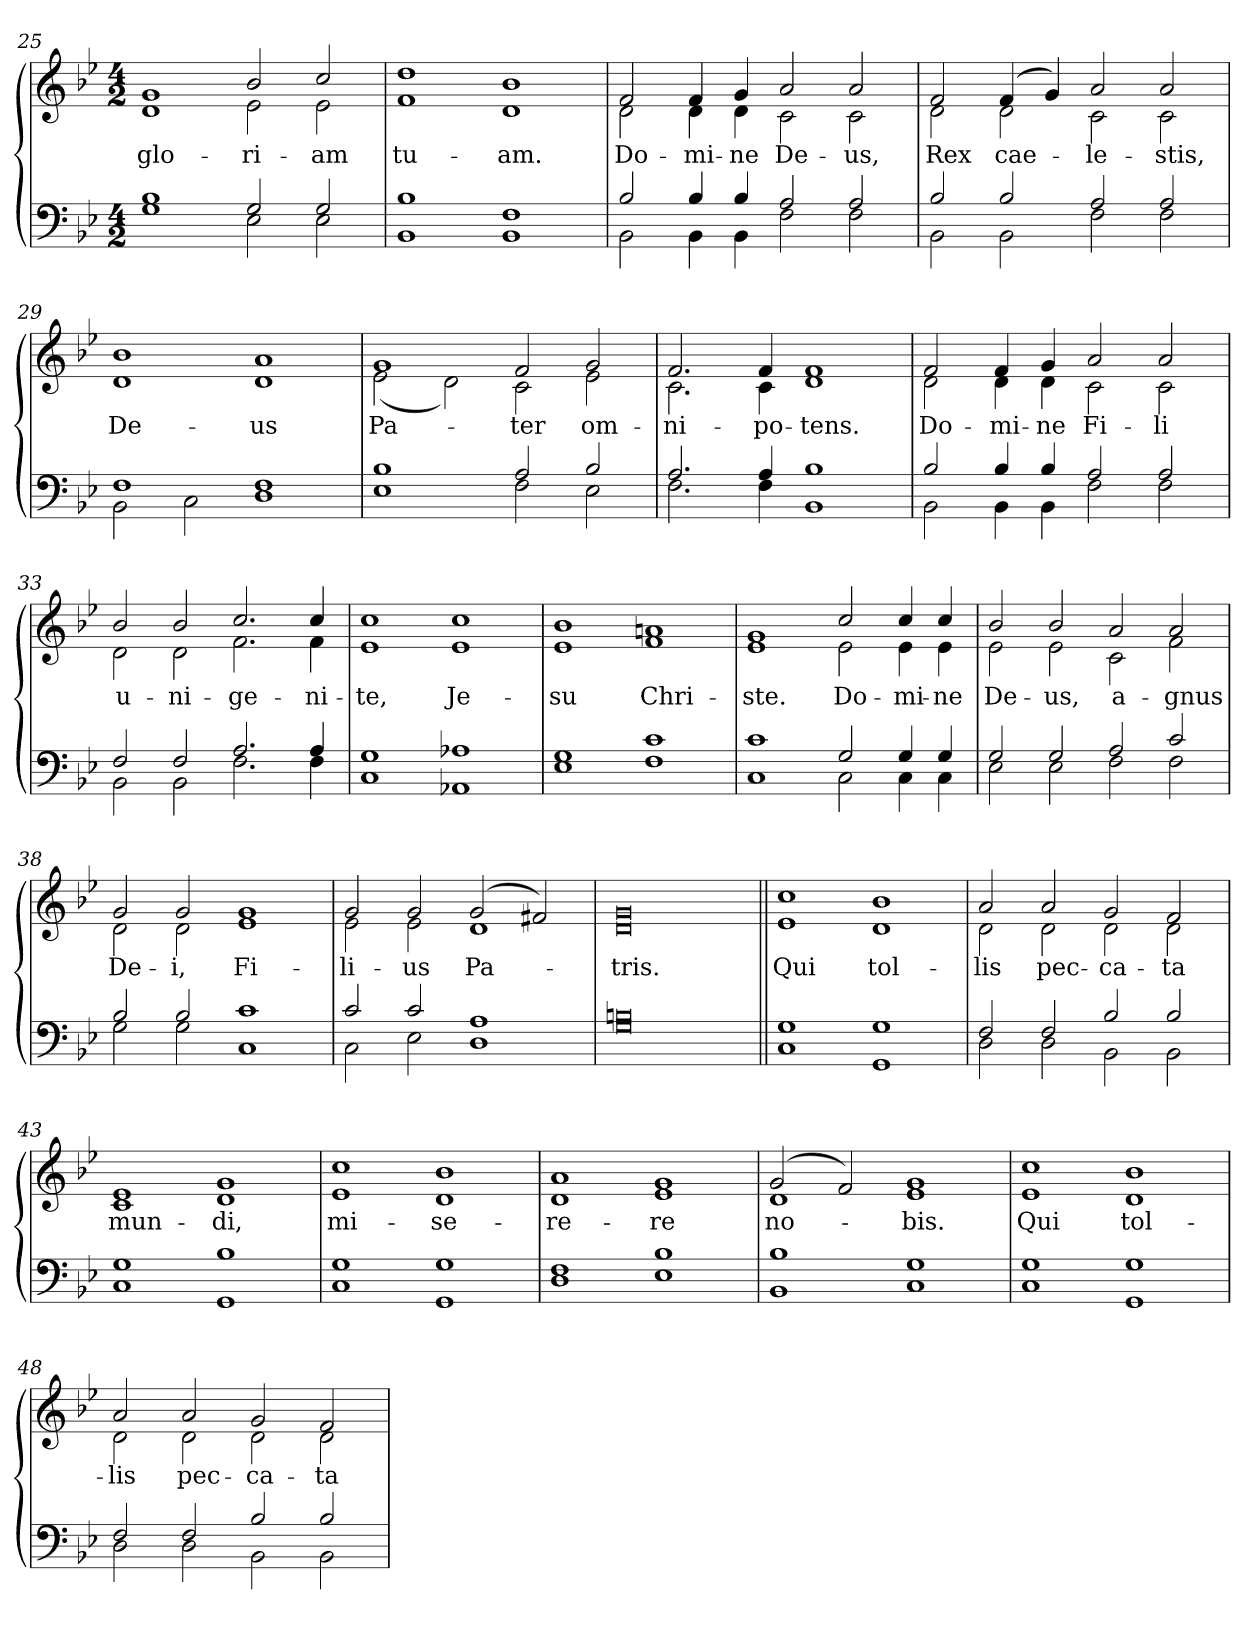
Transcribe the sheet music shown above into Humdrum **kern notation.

**kern	**kern	**text
*part1	*part1	*part1
*staff2	*staff1	*staff1
*clefF4	*clefG2	*
*k[b-e-]	*k[b-e-]	*
*B-:	*B-:	*
*M4/2	*M4/2	*
=25	=25	=25
*^	*	*
!	!	!	!LO:LY:b
*	*	*^	*
1B-	1G	1g	1d	glo-
!	!	!	!	!LO:LY:b
2G/	2E-\	2b-/	2e-\	-ri-
!	!	!	!	!LO:LY:b
2G/	2E-\	2cc/	2e-\	-am
=26	=26	=26	=26	=26
!	!	!	!	!LO:LY:b
1B-	1BB-	1dd	1f	tu-
!	!	!	!	!LO:LY:b
1F	1BB-	1b-	1d	-am.
=27	=27	=27	=27	=27
!	!	!	!	!LO:LY:b
2B-/	2BB-\	2f/	2d\	Do-
!	!	!	!	!LO:LY:b
4B-/	4BB-\	4f/	4d\	-mi-
!	!	!	!	!LO:LY:b
4B-/	4BB-\	4g/	4d\	-ne
!	!	!	!	!LO:LY:b
2A/	2F\	2a/	2c\	De-
!	!	!	!	!LO:LY:b
2A/	2F\	2a/	2c\	-us,
!!LO:LB:g=z	!!
=28	=28	=28	=28	=28
!	!	!	!	!LO:LY:b
2B-/	2BB-\	2f/	2d\	Rex
!	!	!	!	!LO:LY:b
2B-/	2BB-\	(4f/	2d\	cae-
.	.	4g/)	.	.
!	!	!	!	!LO:LY:b
2A/	2F\	2a/	2c\	-le-
!	!	!	!	!LO:LY:b
2A/	2F\	2a/	2c\	-stis,
=29	=29	=29	=29	=29
!	!	!	!	!LO:LY:b
1F	2BB-\	1b-	1d	De-
.	2C\	.	.	.
!	!	!	!	!LO:LY:b
1F	1D	1a	1d	-us
=30	=30	=30	=30	=30
!	!	!	!	!LO:LY:b
1B-	1E-	1g	(<2e-\	Pa-
.	.	.	2d\)	.
!	!	!	!	!LO:LY:b
2A/	2F\	2f/	2c\	-ter
!	!	!	!	!LO:LY:b
2B-/	2E-\	2g/	2e-\	om-
=31	=31	=31	=31	=31
!	!	!	!	!LO:LY:b
2.A/	2.F\	2.f/	2.c\	-ni-
!	!	!	!	!LO:LY:b
4A/	4F\	4f/	4c\	-po-
!	!	!	!	!LO:LY:b
1B-	1BB-	1f	1d	-tens.
=32	=32	=32	=32	=32
!	!	!	!	!LO:LY:b
2B-/	2BB-\	2f/	2d\	Do-
!	!	!	!	!LO:LY:b
4B-/	4BB-\	4f/	4d\	-mi-
!	!	!	!	!LO:LY:b
4B-/	4BB-\	4g/	4d\	-ne
!	!	!	!	!LO:LY:b
2A/	2F\	2a/	2c\	Fi-
!	!	!	!	!LO:LY:b
2A/	2F\	2a/	2c\	-li
!!LO:LB:g=z	!!
=33	=33	=33	=33	=33
!	!	!	!	!LO:LY:b
2F/	2BB-\	2b-/	2d\	u-
!	!	!	!	!LO:LY:b
2F/	2BB-\	2b-/	2d\	-ni-
!	!	!	!	!LO:LY:b
2.A/	2.F\	2.cc/	2.f\	-ge-
!	!	!	!	!LO:LY:b
4A/	4F\	4cc/	4f\	-ni-
=34	=34	=34	=34	=34
!	!	!	!	!LO:LY:b
1G	1C	1cc	1e-	-te,
!	!	!	!	!LO:LY:b
1A-X	1AA-X	1cc	1e-	Je-
=35	=35	=35	=35	=35
!	!	!	!	!LO:LY:b
1G	1E-	1b-	1e-	-su
!	!	!	!	!LO:LY:b
1c	1F	1an	1f	Chri-
=36	=36	=36	=36	=36
!	!	!	!	!LO:LY:b
1c	1C	1g	1e-	-ste.
!	!	!	!	!LO:LY:b
2G/	2C\	2cc/	2e-\	Do-
!	!	!	!	!LO:LY:b
4G/	4C\	4cc/	4e-\	-mi-
!	!	!	!	!LO:LY:b
4G/	4C\	4cc/	4e-\	-ne
=37	=37	=37	=37	=37
!	!	!	!	!LO:LY:b
2G/	2E-\	2b-/	2e-\	De-
!	!	!	!	!LO:LY:b
2G/	2E-\	2b-/	2e-\	-us,
!	!	!	!	!LO:LY:b
2A/	2F\	2a/	2c\	a-
!	!	!	!	!LO:LY:b
2c/	2F\	2a/	2f\	-gnus
!!LO:LB:g=z	!!
=38	=38	=38	=38	=38
!	!	!	!	!LO:LY:b
2B-/	2G\	2g/	2d\	De-
!	!	!	!	!LO:LY:b
2B-/	2G\	2g/	2d\	-i,
!	!	!	!	!LO:LY:b
1c	1C	1g	1e-	Fi-
=39	=39	=39	=39	=39
!	!	!	!	!LO:LY:b
2c/	2C\	2g/	2e-\	-li-
!	!	!	!	!LO:LY:b
2c/	2E-\	2g/	2e-\	-us
!	!	!	!	!LO:LY:b
1A	1D	(2g/	1d	Pa-
.	.	2f#X/)	.	.
=40	=40	=40	=40	=40
!	!	!	!	!LO:LY:b
0Bn	0G	0g	0d	-tris.
=41||	=41||	=41||	=41||	=41||
!	!	!	!	!LO:LY:b
1G	1C	1cc	1e-	Qui
!	!	!	!	!LO:LY:b
1G	1GG	1b-	1d	tol-
=42	=42	=42	=42	=42
!	!	!	!	!LO:LY:b
2F/	2D\	2a/	2d\	-lis
!	!	!	!	!LO:LY:b
2F/	2D\	2a/	2d\	pec-
!	!	!	!	!LO:LY:b
2B-/	2BB-\	2g/	2d\	-ca-
!	!	!	!	!LO:LY:b
2B-/	2BB-\	2f/	2d\	-ta
!!LO:LB:g=z	!!
=43	=43	=43	=43	=43
!	!	!	!	!LO:LY:b
1G	1C	1e-	1c	mun-
!	!	!	!	!LO:LY:b
1B-	1GG	1g	1d	-di,
=44	=44	=44	=44	=44
!	!	!	!	!LO:LY:b
1G	1C	1cc	1e-	mi-
!	!	!	!	!LO:LY:b
1G	1GG	1b-	1d	-se-
=45	=45	=45	=45	=45
!	!	!	!	!LO:LY:b
1F	1D	1a	1d	-re-
!	!	!	!	!LO:LY:b
1B-	1E-	1g	1e-	-re
=46	=46	=46	=46	=46
!	!	!	!	!LO:LY:b
1B-	1BB-	(2g/	1d	no-
.	.	2f/)	.	.
!	!	!	!	!LO:LY:b
1G	1C	1g	1e-	-bis.
=47	=47	=47	=47	=47
!	!	!	!	!LO:LY:b
1G	1C	1cc	1e-	Qui
!	!	!	!	!LO:LY:b
1G	1GG	1b-	1d	tol-
=48	=48	=48	=48	=48
!	!	!	!	!LO:LY:b
2F/	2D\	2a/	2d\	-lis
!	!	!	!	!LO:LY:b
2F/	2D\	2a/	2d\	pec-
!	!	!	!	!LO:LY:b
2B-/	2BB-\	2g/	2d\	-ca-
!	!	!	!	!LO:LY:b
2B-/	2BB-\	2f/	2d\	-ta
*v	*v	*	*	*
*	*v	*v	*
=	=	=
*-	*-	*-
